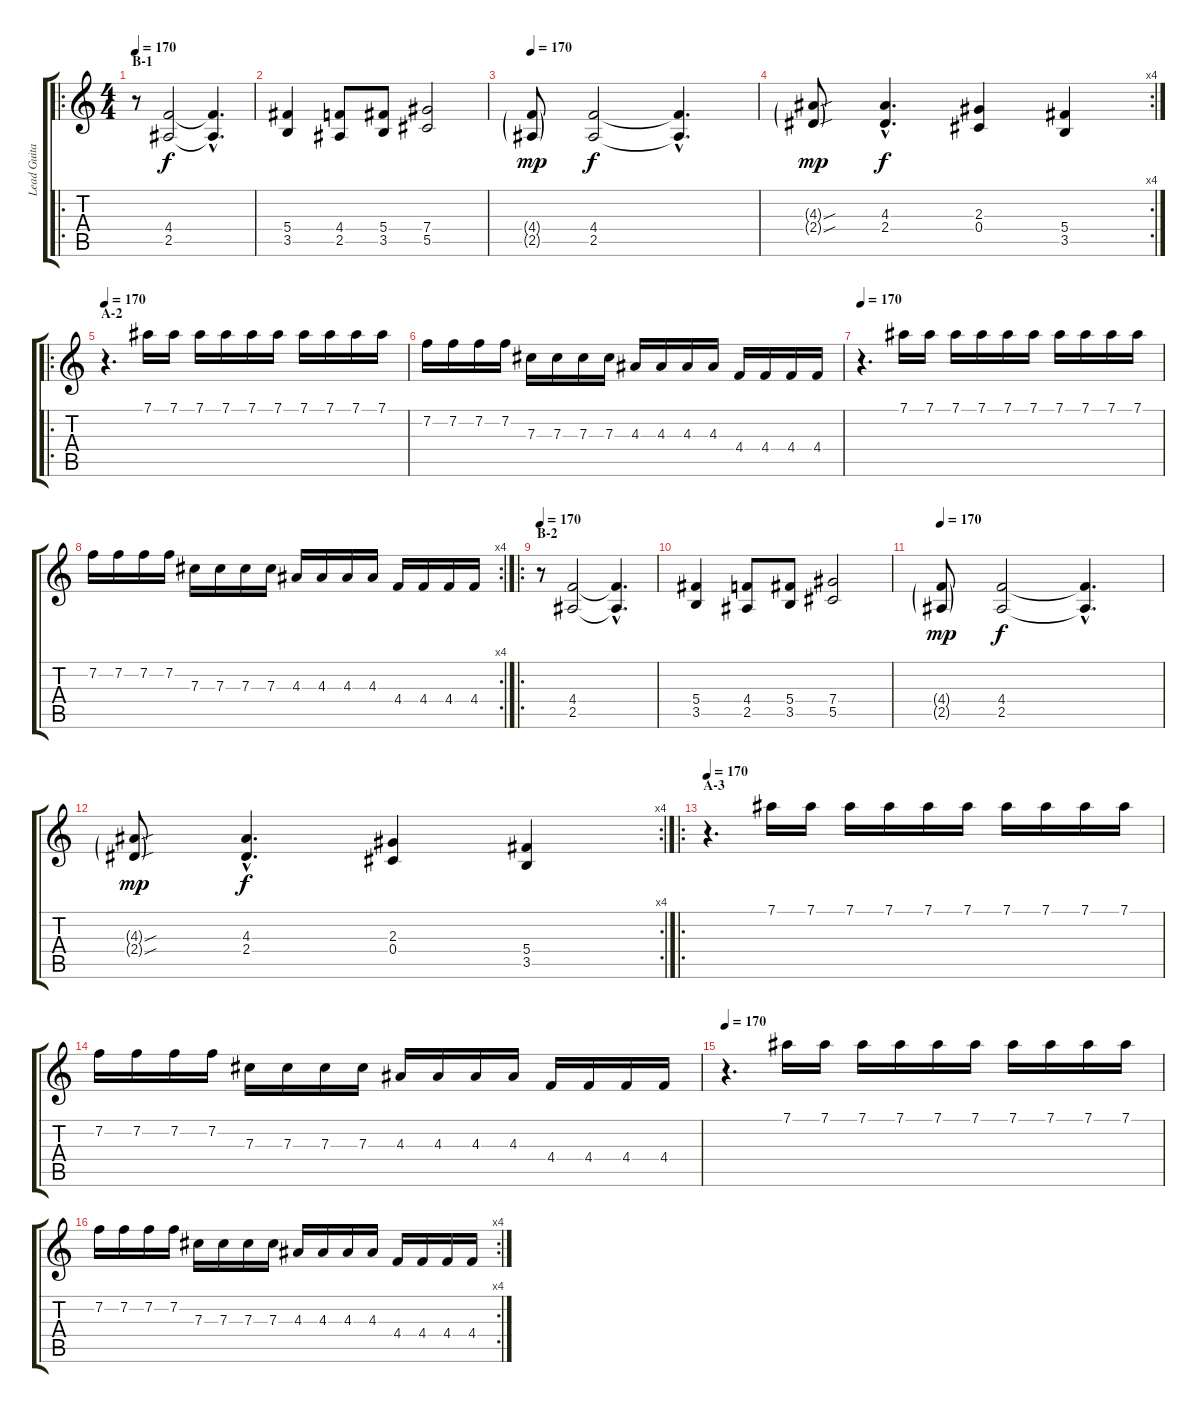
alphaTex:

\track ("Lead Guitar" "Lead Guita") {instrument overdrivenguitar}
\staff {score tabs}
\tuning (Eb4 Bb3 Gb3 Db3 Ab2 Eb2) {hide}
\ro
\ts (4 4)
\section ("" "B-1")
\tempo 170
\clef g2
\ks c
r.8{dy f} (4.4 2.5).2 (4.4{hac t} 2.5{hac t}).4{d} |
(5.4 3.5).4 (4.4 2.5).8 (5.4 3.5).8 (7.4 5.5).2 |
\tempo 170
(4.4{g} 2.5{g}).8{dy mp} (4.4 2.5).2{dy f} (4.4{hac t} 2.5{hac t}).4{d} |
\rc 4
(4.3{sou g} 2.4{sou g}).8{dy mp} (4.3{hac} 2.4{hac}).4{d dy f} (2.3 0.4).4 (5.4 3.5).4 |
\ro
\section ("" "A-2")
\tempo 170
r.4{d} 7.1.16 7.1.16 7.1.16 7.1.16 7.1.16 7.1.16 7.1.16 7.1.16 7.1.16 7.1.16 |
7.2.16 7.2.16 7.2.16 7.2.16 7.3.16 7.3.16 7.3.16 7.3.16 4.3.16 4.3.16 4.3.16 4.3.16 4.4.16 4.4.16 4.4.16 4.4.16 |
\tempo 170
r.4{d} 7.1.16 7.1.16 7.1.16 7.1.16 7.1.16 7.1.16 7.1.16 7.1.16 7.1.16 7.1.16 |
\rc 4
7.2.16 7.2.16 7.2.16 7.2.16 7.3.16 7.3.16 7.3.16 7.3.16 4.3.16 4.3.16 4.3.16 4.3.16 4.4.16 4.4.16 4.4.16 4.4.16 |
\ro
\section ("" "B-2")
\tempo 170
r.8 (4.4 2.5).2 (4.4{hac t} 2.5{hac t}).4{d} |
(5.4 3.5).4 (4.4 2.5).8 (5.4 3.5).8 (7.4 5.5).2 |
\tempo 170
(4.4{g} 2.5{g}).8{dy mp} (4.4 2.5).2{dy f} (4.4{hac t} 2.5{hac t}).4{d} |
\rc 4
(4.3{sou g} 2.4{sou g}).8{dy mp} (4.3{hac} 2.4{hac}).4{d dy f} (2.3 0.4).4 (5.4 3.5).4 |
\ro
\section ("" "A-3")
\tempo 170
r.4{d} 7.1.16 7.1.16 7.1.16 7.1.16 7.1.16 7.1.16 7.1.16 7.1.16 7.1.16 7.1.16 |
7.2.16 7.2.16 7.2.16 7.2.16 7.3.16 7.3.16 7.3.16 7.3.16 4.3.16 4.3.16 4.3.16 4.3.16 4.4.16 4.4.16 4.4.16 4.4.16 |
\tempo 170
r.4{d} 7.1.16 7.1.16 7.1.16 7.1.16 7.1.16 7.1.16 7.1.16 7.1.16 7.1.16 7.1.16 |
\rc 4
7.2.16 7.2.16 7.2.16 7.2.16 7.3.16 7.3.16 7.3.16 7.3.16 4.3.16 4.3.16 4.3.16 4.3.16 4.4.16 4.4.16 4.4.16 4.4.16
